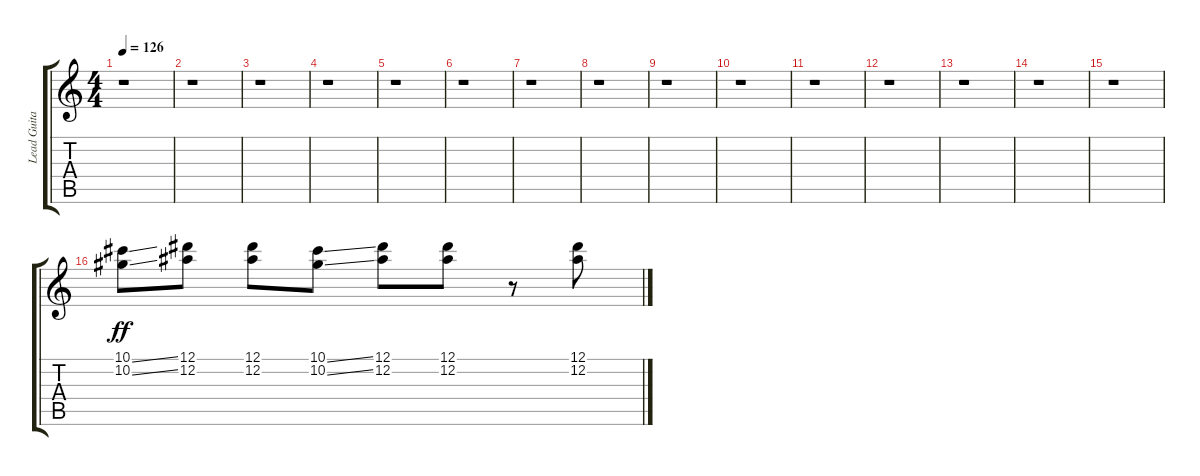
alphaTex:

\track ("Lead Guitar" "Lead Guita") {instrument overdrivenguitar}
\staff {score tabs}
\tuning (Eb4 Bb3 Gb3 Db3 Ab2 Eb2) {hide}
\ts (4 4)
\tempo 126
\clef g2
\ks c
r.1{dy ff} |
r.1 |
r.1 |
r.1 |
r.1 |
r.1 |
r.1 |
r.1 |
r.1 |
r.1 |
r.1 |
r.1 |
r.1 |
r.1 |
r.1 |
(10.1{ss} 10.2{ss}).8 (12.1 12.2).8 (12.1 12.2).8 (10.1{ss} 10.2{ss}).8 (12.1 12.2).8 (12.1 12.2).8 r.8 (12.1 12.2).8
